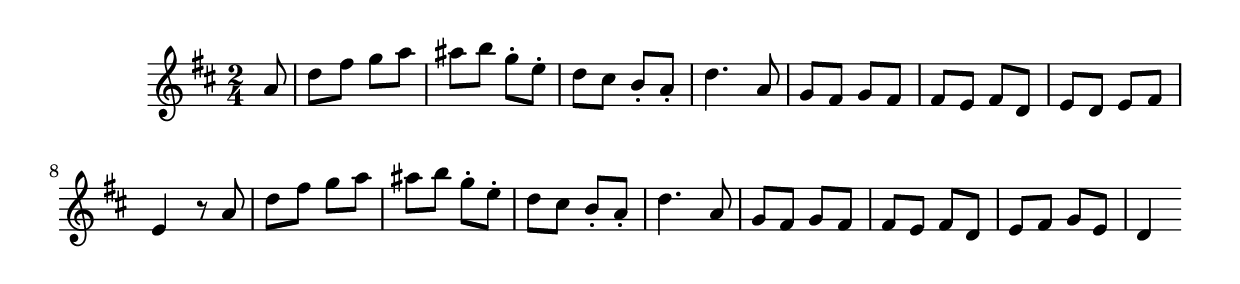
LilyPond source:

\version "2.14.0"
%{\header {
  title = "molto allegro from string quartet # 2"
  composer = "W.A. Mozart"
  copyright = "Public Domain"
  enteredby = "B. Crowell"
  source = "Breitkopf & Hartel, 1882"
}%}
\score{{\key d \major
    \time 2/4
    %{\tempo 8=220
    %}\relative a' {
\partial 8
a8 | d fis g a | ais b g8-. e-. | d8 cis b8-. a-. | d4. a8
   |  g8 fis g fis | fis e fis d | e8 d e fis | e4 r8 a8
   | d fis g a | ais b g8-. e-. | d8 cis b8-. a-. | d4. a8
     g8 fis g fis | fis e fis d | e8 fis g e | d4
}
}}